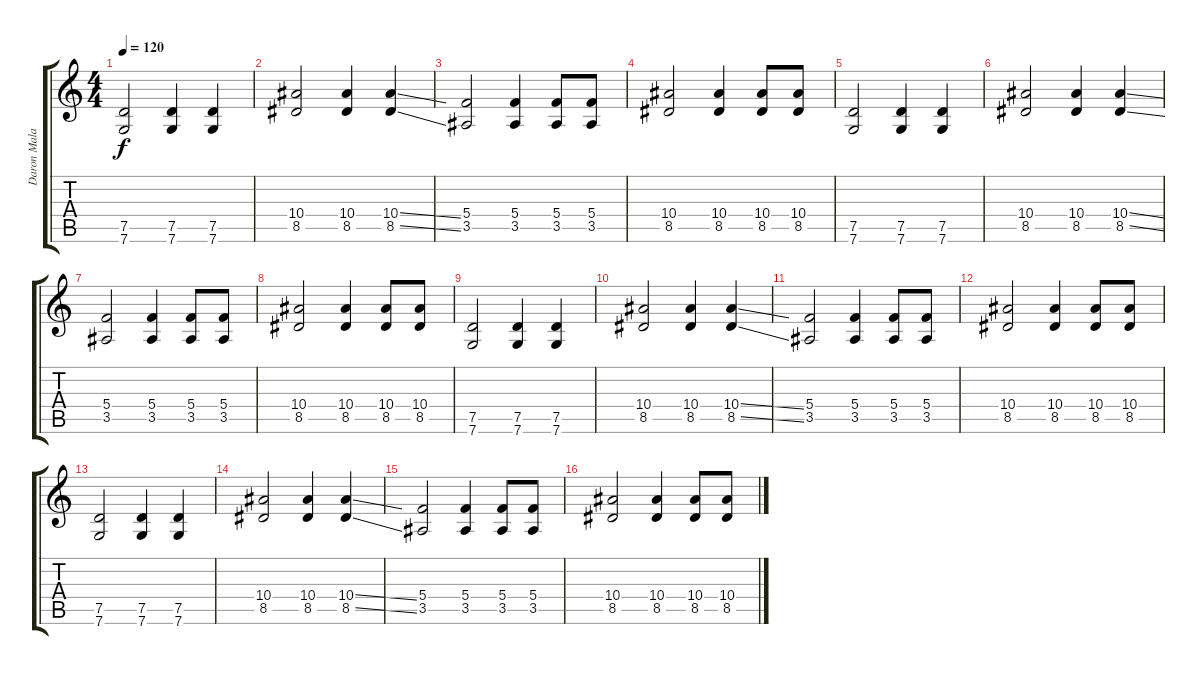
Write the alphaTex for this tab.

\track ("Daron Malakian (Distortion)" "Daron Mala") {instrument electricguitarmuted}
\staff {score tabs}
\tuning (D4 A3 F3 C3 G2 C2) {hide}
\ts (4 4)
\tempo 120
\clef g2
\ks c
(7.5 7.6).2{dy f} (7.5 7.6).4 (7.5 7.6).4 |
(10.4 8.5).2 (10.4 8.5).4 (10.4{ss} 8.5{ss}).4 |
(5.4 3.5).2 (5.4 3.5).4 (5.4 3.5).8 (5.4 3.5).8 |
(10.4 8.5).2 (10.4 8.5).4 (10.4 8.5).8 (10.4 8.5).8 |
(7.5 7.6).2 (7.5 7.6).4 (7.5 7.6).4 |
(10.4 8.5).2 (10.4 8.5).4 (10.4{ss} 8.5{ss}).4 |
(5.4 3.5).2 (5.4 3.5).4 (5.4 3.5).8 (5.4 3.5).8 |
(10.4 8.5).2 (10.4 8.5).4 (10.4 8.5).8 (10.4 8.5).8 |
(7.5 7.6).2 (7.5 7.6).4 (7.5 7.6).4 |
(10.4 8.5).2 (10.4 8.5).4 (10.4{ss} 8.5{ss}).4 |
(5.4 3.5).2 (5.4 3.5).4 (5.4 3.5).8 (5.4 3.5).8 |
(10.4 8.5).2 (10.4 8.5).4 (10.4 8.5).8 (10.4 8.5).8 |
(7.5 7.6).2 (7.5 7.6).4 (7.5 7.6).4 |
(10.4 8.5).2 (10.4 8.5).4 (10.4{ss} 8.5{ss}).4 |
(5.4 3.5).2 (5.4 3.5).4 (5.4 3.5).8 (5.4 3.5).8 |
(10.4 8.5).2 (10.4 8.5).4 (10.4 8.5).8 (10.4 8.5).8
